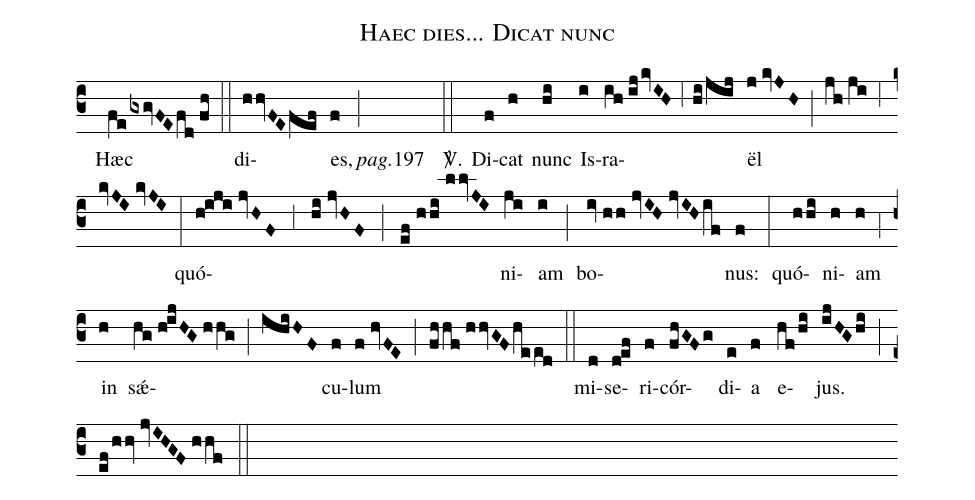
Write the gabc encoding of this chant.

name:Haec dies... Dicat nunc;
office-part:Responsorium;
mode:2;
%%
(c3) () Hæc(fe/gxgvFE/fd//fh) (::) di(hhvFE/fef)es,(f) (;) <i>pag.</i>197() <sp>V/</sp>.(::) Di(f)cat(h) nunc(hi) Is(i)ra(ih//ij/kvIH;6hi/jij)ël(j//kvJH) (;) (jh//ji) (;6) (kvJI//kvJI) (:) quó(h!iji//jvHF;3hi//jvHF;ef//hhi//llvJI)ni(ji)am(i) (;) bo(iv//hh//jvIH//jvIH/if)nus:(f) (:) quó(hhi)ni(h)am(h) (;4) in(h) sǽ(hg//h!ijHG//hhg;ihiHF)cu(f)lum(f//hvFE) (;) (fhhf//hhvGF/heed) (::) mi(d)se(d!ef)ri(f)cór(fhGFg)di(e)a(f) e(hf/hi)jus.(ijHG/hi) (;) (ef/hhv//jvIHGF//hhf) (::)
